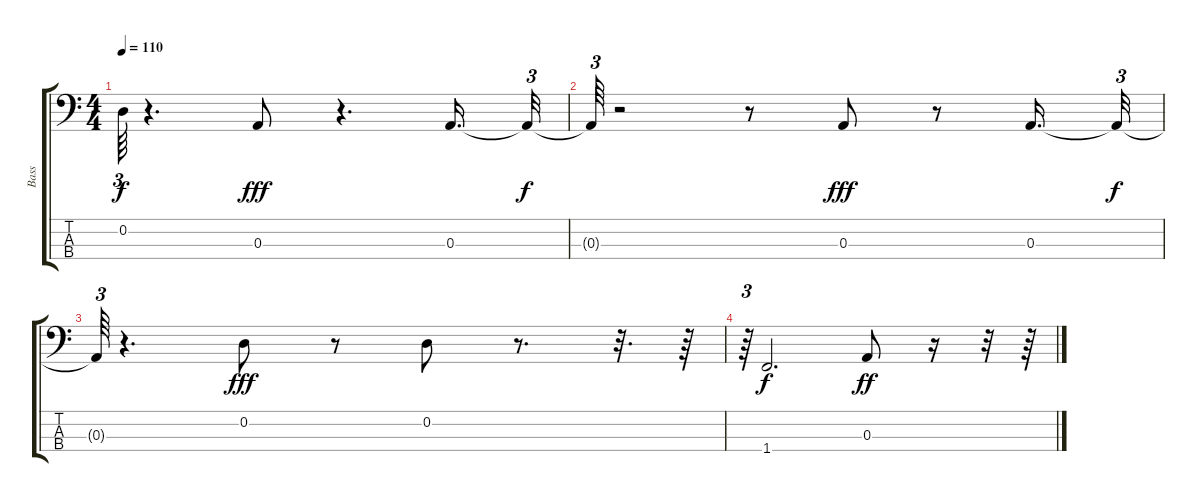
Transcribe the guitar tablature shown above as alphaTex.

\track ("Bass" "Bass") {instrument electricbassfinger}
\staff {score tabs}
\tuning (G2 D2 A1 E1) {hide}
\ts (4 4)
\tempo 110
\clef f4
\ks c
0.2{t}.64{tu (3 2) dy f} r.4{d} 0.3.8{dy fff} r.4{d} 0.3.16{d} 0.3{t}.32{tu (3 2) dy f} |
0.3{t}.64{tu (3 2)} r.2 r.8 0.3.8{dy fff} r.8 0.3.16{d} 0.3{t}.32{tu (3 2) dy f} |
0.3{t}.64{tu (3 2)} r.4{d} 0.2.8{dy fff} r.8 0.2.8 r.8{d} r.32{d} r.64 |
r.64{tu (3 2)} 1.4.2{d dy f} 0.3.8{dy ff} r.16 r.32 r.64
